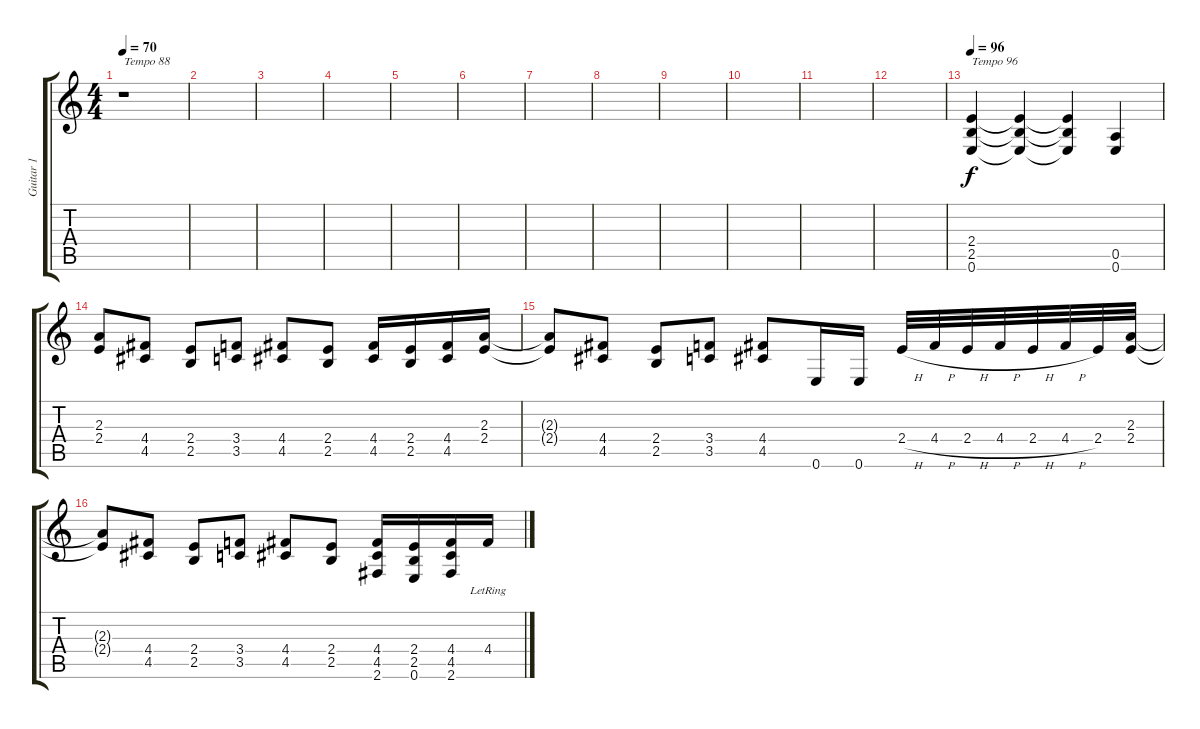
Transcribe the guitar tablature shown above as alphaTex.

\track ("Guitar 1" "Guitar 1") {instrument acousticguitarsteel}
\staff {score tabs}
\tuning (E4 B3 G3 D3 A2 E2) {hide}
\ts (4 4)
\tempo 70
\tempo 88
\tempo 70
\clef g2
\ks c
r.1{txt "Tempo 88" dy f instrument acousticguitarsteel} |
|
|
|
|
|
|
|
|
|
|
|
\tempo 96
(2.4 2.5 0.6).4{txt "Tempo 96"} (2.4{t} 2.5{t} 0.6{t}).4 (2.4{t} 2.5{t} 0.6{t}).4 (0.5 0.6).4 |
(2.3 2.4).8 (4.4 4.5).8 (2.4 2.5).8 (3.4 3.5).8 (4.4 4.5).8 (2.4 2.5).8 (4.4 4.5).16 (2.4 2.5).16 (4.4 4.5).16 (2.3 2.4).16 |
(2.3{t} 2.4{t}).8 (4.4 4.5).8 (2.4 2.5).8 (3.4 3.5).8 (4.4 4.5).8 0.6.16 0.6.16 2.4{h}.32 4.4{h}.32 2.4{h}.32 4.4{h}.32 2.4{h}.32 4.4{h}.32 2.4.32 (2.3 2.4).32 |
(2.3{t} 2.4{t}).8 (4.4 4.5).8 (2.4 2.5).8 (3.4 3.5).8 (4.4 4.5).8 (2.4 2.5).8 (4.4 4.5 2.6).16 (2.4 2.5 0.6).16 (4.4 4.5 2.6).16 4.4{lr}.16
